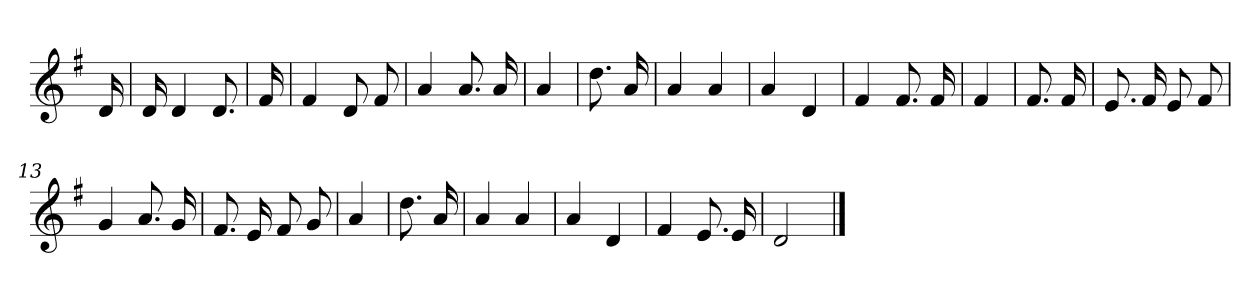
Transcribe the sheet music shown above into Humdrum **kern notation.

**kern
*part1
*staff1
*clefG2
*k[f#]
=
16d
=1
16d
4d
8.d
=2y
16f#
=3
4f#
8d
8f#
=4
4a
8.a
16a
=5
4a
=6
8.dd
16a
=7
4a
4a
=8
4a
4d
=9
4f#
8.f#
16f#
=10
4f#
=11
8.f#
16f#
=12
8.e
16f#
8e
8f#
=13
4g
8.a
16g
=14
8.f#
16e
8f#
8g
=15
4a
=16
8.dd
16a
=17
4a
4a
=18
4a
4d
=19
4f#
8.e
16e
=20
2d
==
*-
